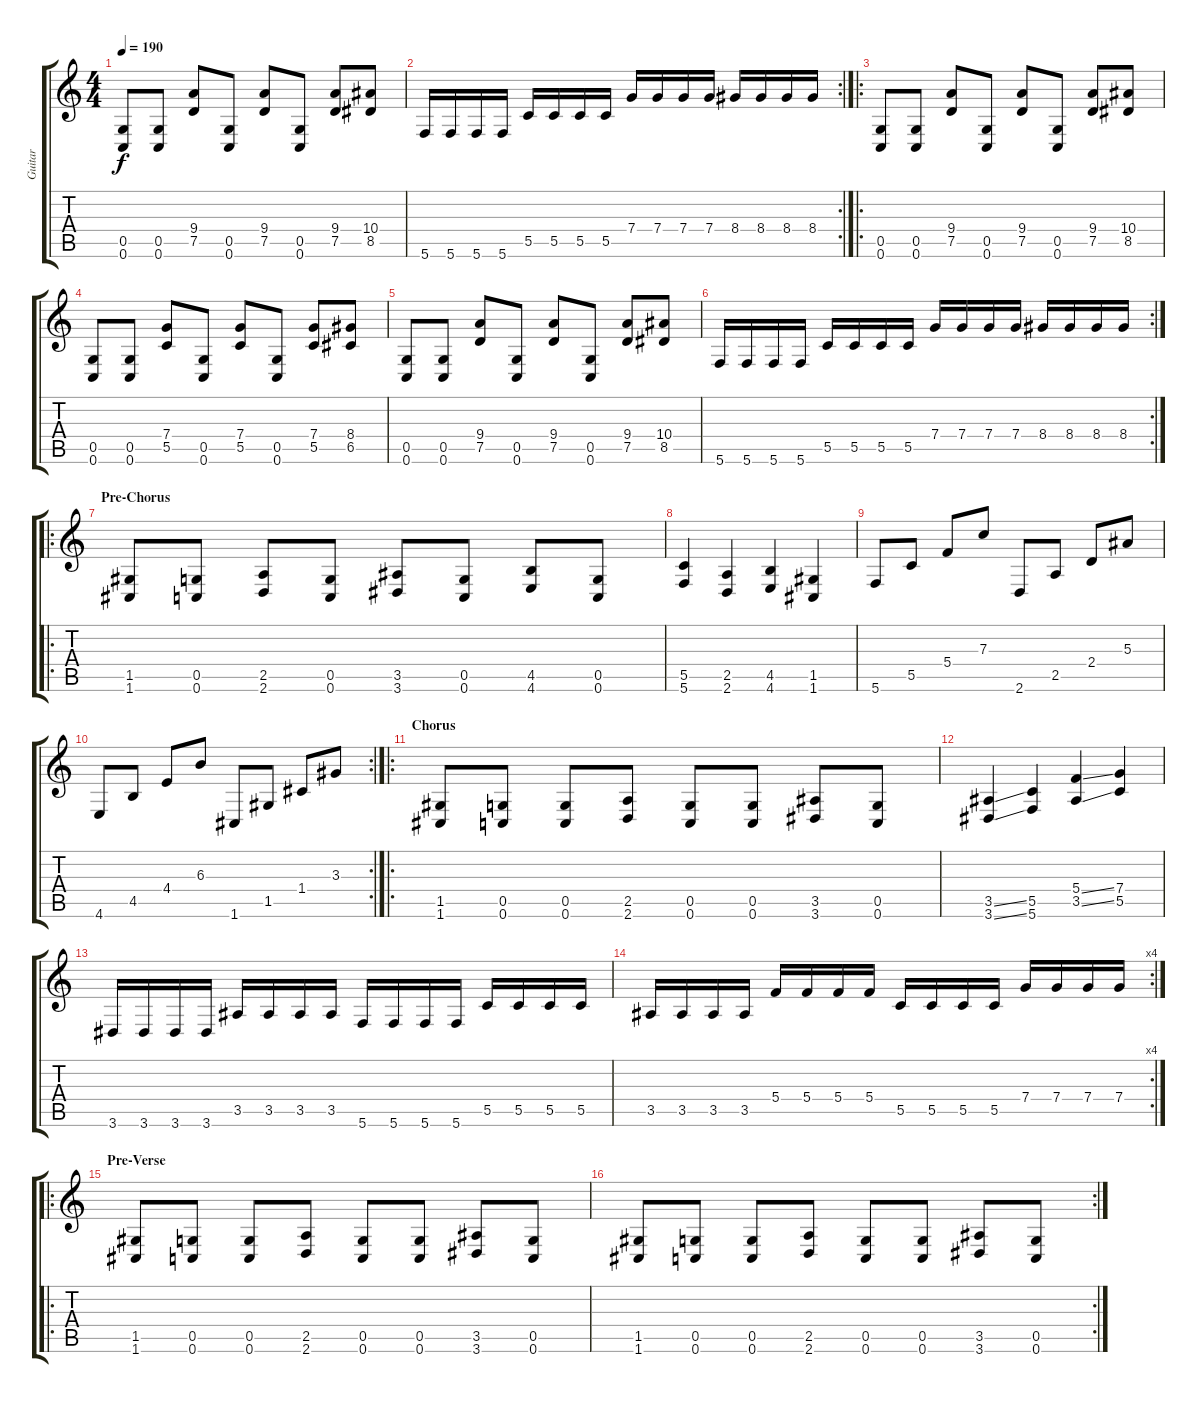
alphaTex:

\track ("Guitar" "Guitar") {instrument distortionguitar}
\staff {score tabs}
\tuning (D4 A3 F3 C3 G2 C2) {hide}
\ts (4 4)
\tempo 190
\clef g2
\ks c
(0.5 0.6).8{dy f} (0.5 0.6).8 (9.4 7.5).8 (0.5 0.6).8 (9.4 7.5).8 (0.5 0.6).8 (9.4 7.5).8 (10.4 8.5).8 |
\rc 2
5.6.16 5.6.16 5.6.16 5.6.16 5.5.16 5.5.16 5.5.16 5.5.16 7.4.16 7.4.16 7.4.16 7.4.16 8.4.16 8.4.16 8.4.16 8.4.16 |
\ro
(0.5 0.6).8 (0.5 0.6).8 (9.4 7.5).8 (0.5 0.6).8 (9.4 7.5).8 (0.5 0.6).8 (9.4 7.5).8 (10.4 8.5).8 |
(0.5 0.6).8 (0.5 0.6).8 (7.4 5.5).8 (0.5 0.6).8 (7.4 5.5).8 (0.5 0.6).8 (7.4 5.5).8 (8.4 6.5).8 |
(0.5 0.6).8 (0.5 0.6).8 (9.4 7.5).8 (0.5 0.6).8 (9.4 7.5).8 (0.5 0.6).8 (9.4 7.5).8 (10.4 8.5).8 |
\rc 2
5.6.16 5.6.16 5.6.16 5.6.16 5.5.16 5.5.16 5.5.16 5.5.16 7.4.16 7.4.16 7.4.16 7.4.16 8.4.16 8.4.16 8.4.16 8.4.16 |
\ro
\section ("" "Pre-Chorus")
(1.5 1.6).8 (0.5 0.6).8 (2.5 2.6).8 (0.5 0.6).8 (3.5 3.6).8 (0.5 0.6).8 (4.5 4.6).8 (0.5 0.6).8 |
(5.5 5.6).4 (2.5 2.6).4 (4.5 4.6).4 (1.5 1.6).4 |
5.6.8 5.5.8 5.4.8 7.3.8 2.6.8 2.5.8 2.4.8 5.3.8 |
\rc 2
4.6.8 4.5.8 4.4.8 6.3.8 1.6.8 1.5.8 1.4.8 3.3.8 |
\ro
\section ("" "Chorus")
(1.5 1.6).8 (0.5 0.6).8 (0.5 0.6).8 (2.5 2.6).8 (0.5 0.6).8 (0.5 0.6).8 (3.5 3.6).8 (0.5 0.6).8 |
(3.5{ss} 3.6{ss}).4 (5.5 5.6).4 (5.4{ss} 3.5{ss}).4 (7.4 5.5).4 |
3.6.16 3.6.16 3.6.16 3.6.16 3.5.16 3.5.16 3.5.16 3.5.16 5.6.16 5.6.16 5.6.16 5.6.16 5.5.16 5.5.16 5.5.16 5.5.16 |
\rc 4
3.5.16 3.5.16 3.5.16 3.5.16 5.4.16 5.4.16 5.4.16 5.4.16 5.5.16 5.5.16 5.5.16 5.5.16 7.4.16 7.4.16 7.4.16 7.4.16 |
\ro
\section ("" "Pre-Verse")
(1.5 1.6).8 (0.5 0.6).8 (0.5 0.6).8 (2.5 2.6).8 (0.5 0.6).8 (0.5 0.6).8 (3.5 3.6).8 (0.5 0.6).8 |
\rc 2
(1.5 1.6).8 (0.5 0.6).8 (0.5 0.6).8 (2.5 2.6).8 (0.5 0.6).8 (0.5 0.6).8 (3.5 3.6).8 (0.5 0.6).8
